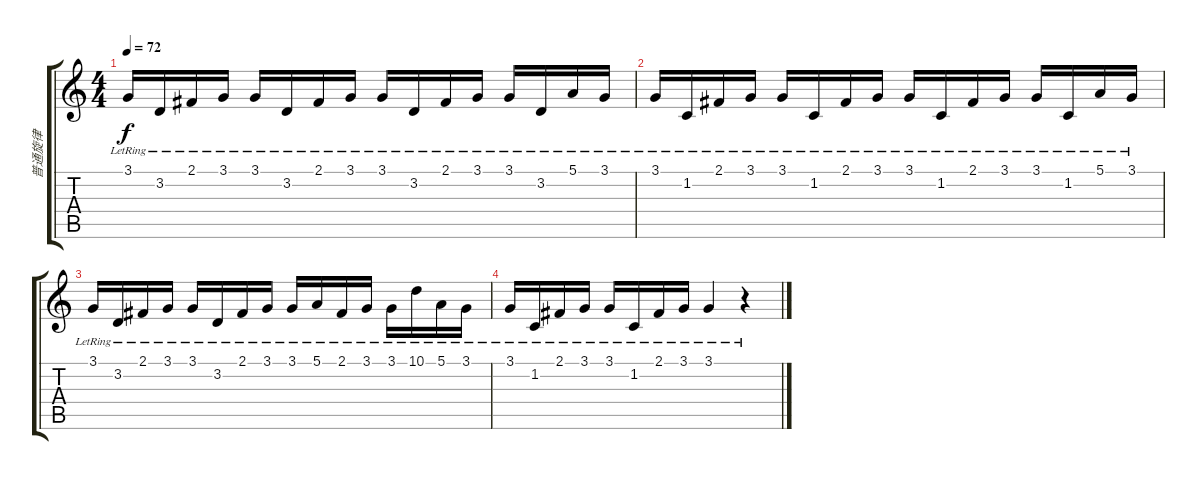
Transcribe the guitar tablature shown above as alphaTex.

\track ("普通旋律" "普通旋律") {instrument voiceoohs}
\staff {score tabs}
\tuning (E4 B3 G3 D3 A2 E2) {hide}
\ts (4 4)
\tempo 72
\clef g2
\ks c
3.1{lr}.16{dy f instrument voiceoohs} 3.2{lr}.16 2.1{lr}.16 3.1{lr}.16 3.1{lr}.16 3.2{lr}.16 2.1{lr}.16 3.1{lr}.16 3.1{lr}.16 3.2{lr}.16 2.1{lr}.16 3.1{lr}.16 3.1{lr}.16 3.2{lr}.16 5.1{lr}.16 3.1{lr}.16 |
3.1{lr}.16 1.2{lr}.16 2.1{lr}.16 3.1{lr}.16 3.1{lr}.16 1.2{lr}.16 2.1{lr}.16 3.1{lr}.16 3.1{lr}.16 1.2{lr}.16 2.1{lr}.16 3.1{lr}.16 3.1{lr}.16 1.2{lr}.16 5.1{lr}.16 3.1{lr}.16 |
3.1{lr}.16 3.2{lr}.16 2.1{lr}.16 3.1{lr}.16 3.1{lr}.16 3.2{lr}.16 2.1{lr}.16 3.1{lr}.16 3.1{lr}.16 5.1{lr}.16 2.1{lr}.16 3.1{lr}.16 3.1{lr}.16 10.1{lr}.16 5.1{lr}.16 3.1{lr}.16 |
3.1{lr}.16 1.2{lr}.16 2.1{lr}.16 3.1{lr}.16 3.1{lr}.16 1.2{lr}.16 2.1{lr}.16 3.1{lr}.16 3.1{lr}.4 r.4
